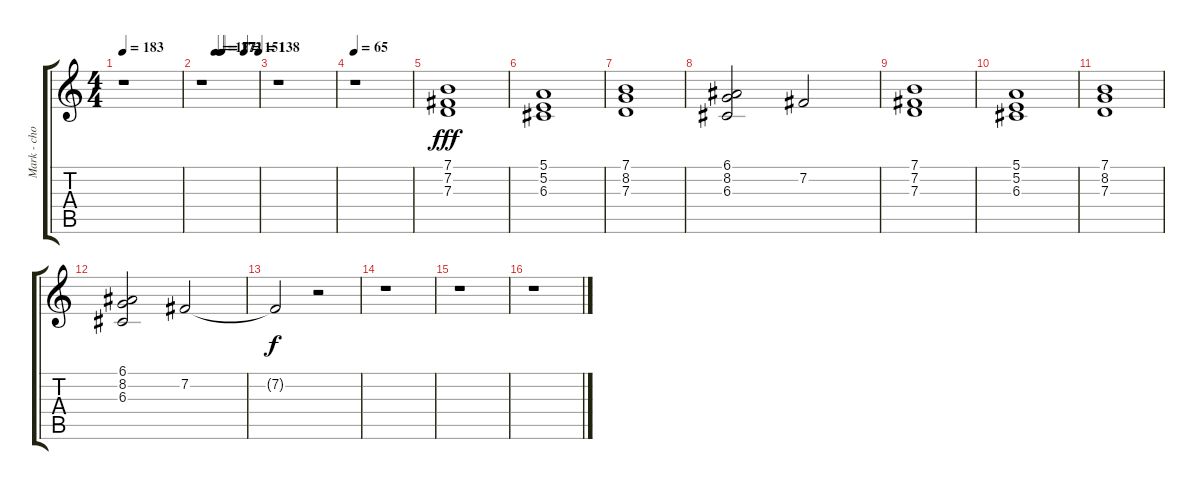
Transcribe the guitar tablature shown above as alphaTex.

\track ("Mark - choirs" "Mark - cho") {instrument choiraahs}
\staff {score tabs}
\tuning (E4 B3 G3 D3 A2 E2) {hide}
\ts (4 4)
\tempo 183
\clef g2
\ks c
r.1{dy fff} |
\tempo (177 0.25)
\tempo (172 0.34375)
\tempo (171 0.3671875)
\tempo (151 0.7578125)
\tempo (138 1.0078125)
r.1 |
r.1 |
\tempo 65
r.1 |
(7.1 7.2 7.3).1 |
(5.1 5.2 6.3).1 |
(7.1 8.2 7.3).1 |
(6.1 8.2 6.3).2 7.2.2 |
(7.1 7.2 7.3).1 |
(5.1 5.2 6.3).1 |
(7.1 8.2 7.3).1 |
(6.1 8.2 6.3).2 7.2.2 |
7.2{t}.2{dy f} r.2 |
r.1 |
r.1 |
r.1
